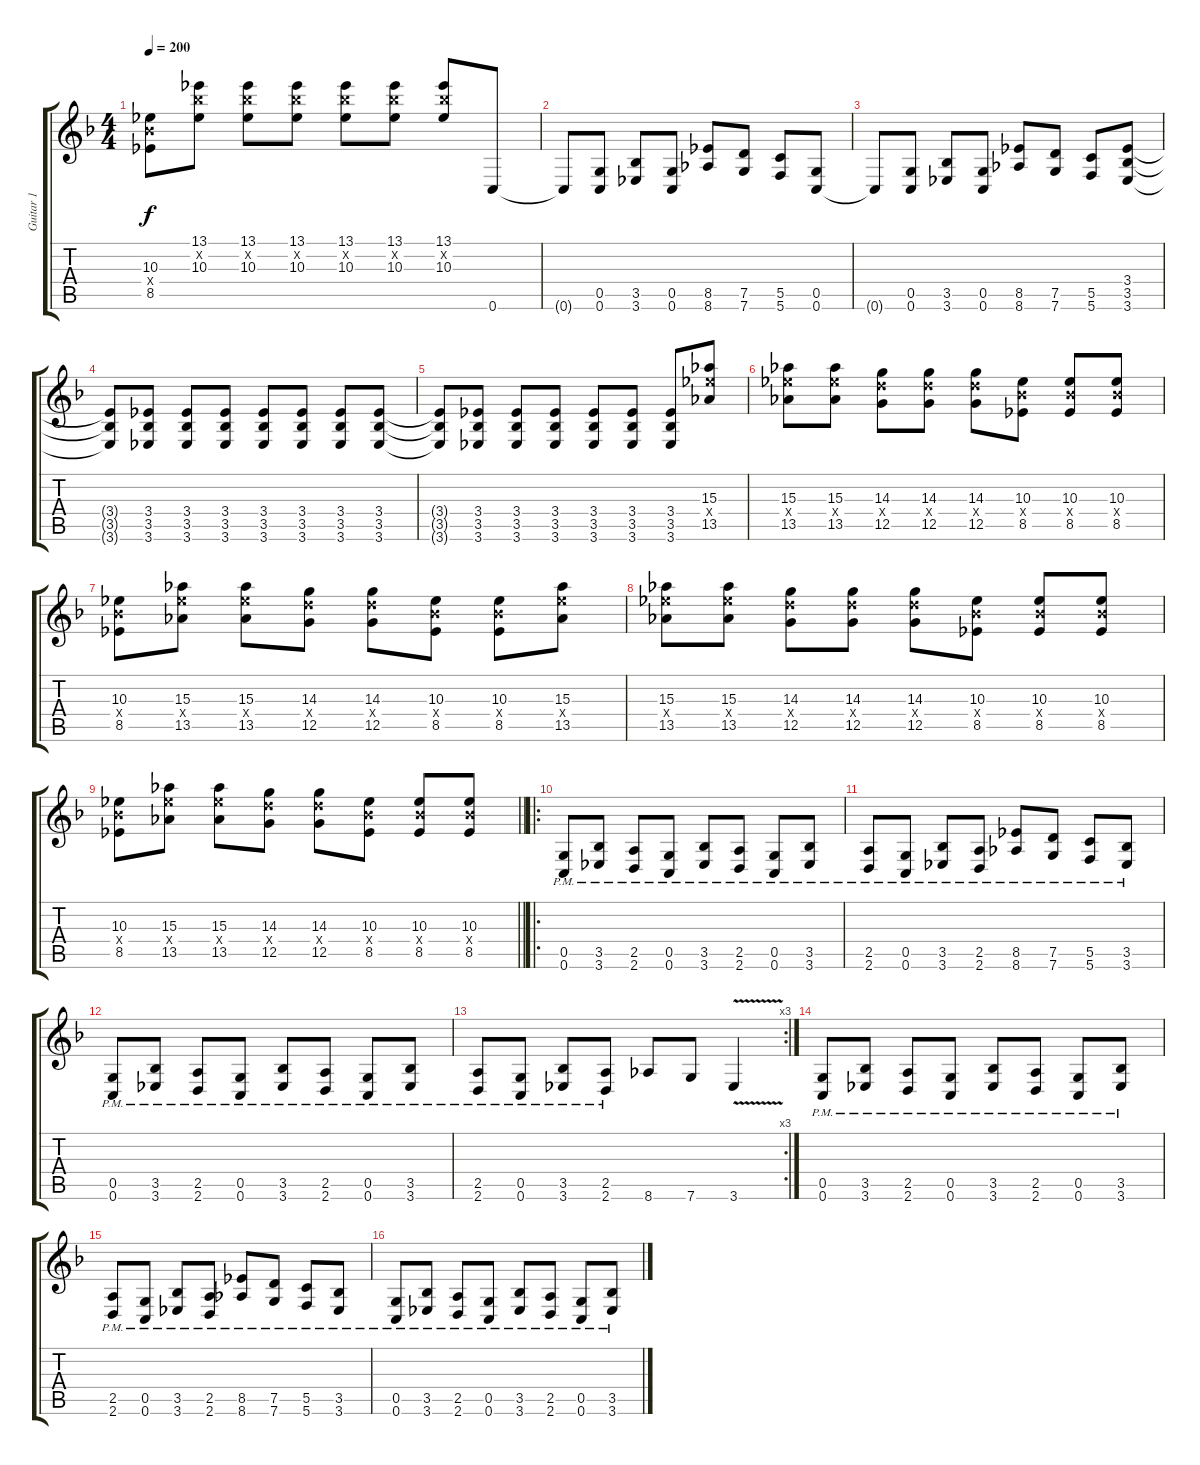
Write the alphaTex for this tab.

\track ("Guitar 1" "Guitar 1") {instrument overdrivenguitar}
\staff {score tabs}
\tuning (D4 A3 F3 C3 G2 C2) {hide}
\ts (4 4)
\tempo 200
\clef g2
\ks f
(10.3 10.4{x} 8.5).8{dy f} (13.1 13.2{x} 10.3).8 (13.1 13.2{x} 10.3).8 (13.1 13.2{x} 10.3).8 (13.1 13.2{x} 10.3).8 (13.1 13.2{x} 10.3).8 (13.1 13.2{x} 10.3).8 0.6.8 |
0.6{t}.8 (0.5 0.6).8 (3.5 3.6).8 (0.5 0.6).8 (8.5 8.6).8 (7.5 7.6).8 (5.5 5.6).8 (0.5 0.6).8 |
0.6{t}.8 (0.5 0.6).8 (3.5 3.6).8 (0.5 0.6).8 (8.5 8.6).8 (7.5 7.6).8 (5.5 5.6).8 (3.4 3.5 3.6).8 |
(3.4{t} 3.5{t} 3.6{t}).8 (3.4 3.5 3.6).8 (3.4 3.5 3.6).8 (3.4 3.5 3.6).8 (3.4 3.5 3.6).8 (3.4 3.5 3.6).8 (3.4 3.5 3.6).8 (3.4 3.5 3.6).8 |
(3.4{t} 3.5{t} 3.6{t}).8 (3.4 3.5 3.6).8 (3.4 3.5 3.6).8 (3.4 3.5 3.6).8 (3.4 3.5 3.6).8 (3.4 3.5 3.6).8 (3.4 3.5 3.6).8 (15.3 15.4{x} 13.5).8 |
(15.3 15.4{x} 13.5).8 (15.3 15.4{x} 13.5).8 (14.3 14.4{x} 12.5).8 (14.3 14.4{x} 12.5).8 (14.3 14.4{x} 12.5).8 (10.3 10.4{x} 8.5).8 (10.3 10.4{x} 8.5).8 (10.3 10.4{x} 8.5).8 |
(10.3 10.4{x} 8.5).8 (15.3 15.4{x} 13.5).8 (15.3 15.4{x} 13.5).8 (14.3 14.4{x} 12.5).8 (14.3 14.4{x} 12.5).8 (10.3 10.4{x} 8.5).8 (10.3 10.4{x} 8.5).8 (15.3 15.4{x} 13.5).8 |
(15.3 15.4{x} 13.5).8 (15.3 15.4{x} 13.5).8 (14.3 14.4{x} 12.5).8 (14.3 14.4{x} 12.5).8 (14.3 14.4{x} 12.5).8 (10.3 10.4{x} 8.5).8 (10.3 10.4{x} 8.5).8 (10.3 10.4{x} 8.5).8 |
\barLineRight lightlight
(10.3 10.4{x} 8.5).8 (15.3 15.4{x} 13.5).8 (15.3 15.4{x} 13.5).8 (14.3 14.4{x} 12.5).8 (14.3 14.4{x} 12.5).8 (10.3 10.4{x} 8.5).8 (10.3 10.4{x} 8.5).8 (10.3 10.4{x} 8.5).8 |
\ro
(0.5{pm} 0.6{pm}).8 (3.5{pm} 3.6{pm}).8 (2.5{pm} 2.6{pm}).8 (0.5{pm} 0.6{pm}).8 (3.5{pm} 3.6{pm}).8 (2.5{pm} 2.6{pm}).8 (0.5{pm} 0.6{pm}).8 (3.5{pm} 3.6{pm}).8 |
(2.5{pm} 2.6{pm}).8 (0.5{pm} 0.6{pm}).8 (3.5{pm} 3.6{pm}).8 (2.5{pm} 2.6{pm}).8 (8.5{pm} 8.6{pm}).8 (7.5{pm} 7.6{pm}).8 (5.5{pm} 5.6{pm}).8 (3.5{pm} 3.6{pm}).8 |
(0.5{pm} 0.6{pm}).8 (3.5{pm} 3.6{pm}).8 (2.5{pm} 2.6{pm}).8 (0.5{pm} 0.6{pm}).8 (3.5{pm} 3.6{pm}).8 (2.5{pm} 2.6{pm}).8 (0.5{pm} 0.6{pm}).8 (3.5{pm} 3.6{pm}).8 |
\rc 3
(2.5{pm} 2.6{pm}).8 (0.5{pm} 0.6{pm}).8 (3.5{pm} 3.6{pm}).8 (2.5{pm} 2.6{pm}).8 8.6.8 7.6.8 3.6{v}.4 |
(0.5{pm} 0.6{pm}).8 (3.5{pm} 3.6{pm}).8 (2.5{pm} 2.6{pm}).8 (0.5{pm} 0.6{pm}).8 (3.5{pm} 3.6{pm}).8 (2.5{pm} 2.6{pm}).8 (0.5{pm} 0.6{pm}).8 (3.5{pm} 3.6{pm}).8 |
(2.5{pm} 2.6{pm}).8 (0.5{pm} 0.6{pm}).8 (3.5{pm} 3.6{pm}).8 (2.5{pm} 2.6{pm}).8 (8.5{pm} 8.6{pm}).8 (7.5{pm} 7.6{pm}).8 (5.5{pm} 5.6{pm}).8 (3.5{pm} 3.6{pm}).8 |
(0.5{pm} 0.6{pm}).8 (3.5{pm} 3.6{pm}).8 (2.5{pm} 2.6{pm}).8 (0.5{pm} 0.6{pm}).8 (3.5{pm} 3.6{pm}).8 (2.5{pm} 2.6{pm}).8 (0.5{pm} 0.6{pm}).8 (3.5{pm} 3.6{pm}).8
